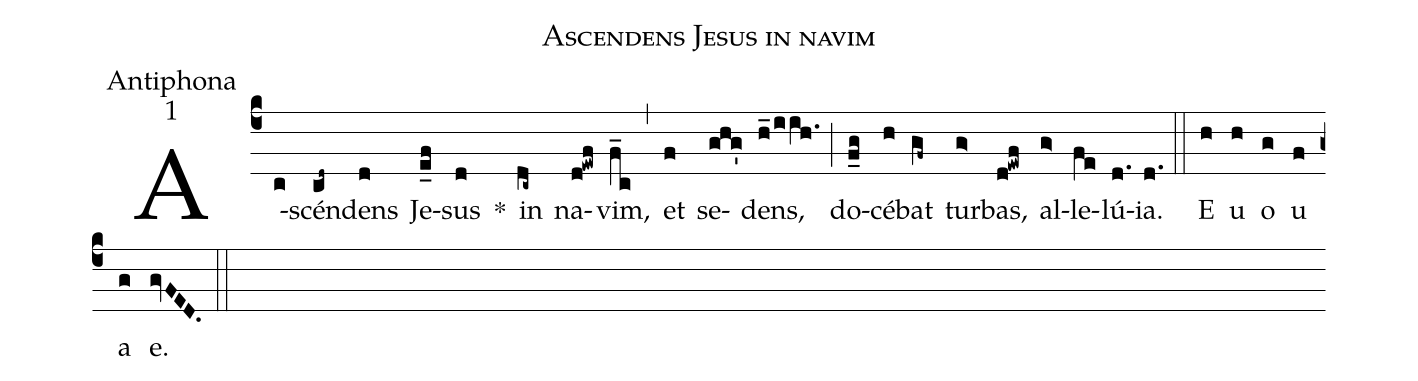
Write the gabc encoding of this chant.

name:Ascendens Jesus in navim;
office-part:Antiphona;
mode:1;
%%
(c4) A(c)scén(cd~)dens(d) Je(e_f)sus(d) *() in(dc~) na(d!ewf)vim,(f_c) (,) et(f) se(ghg')dens,(h_/iih.) (;) do(f_g)cé(h)bat(gf~) tur(g>)bas,(d!ewf) al(g>)le(fe)lú(d.)ia.(d.) (::) E(h) u(h) o(g) u(f) a(g) e.(gvFED.) (::)
